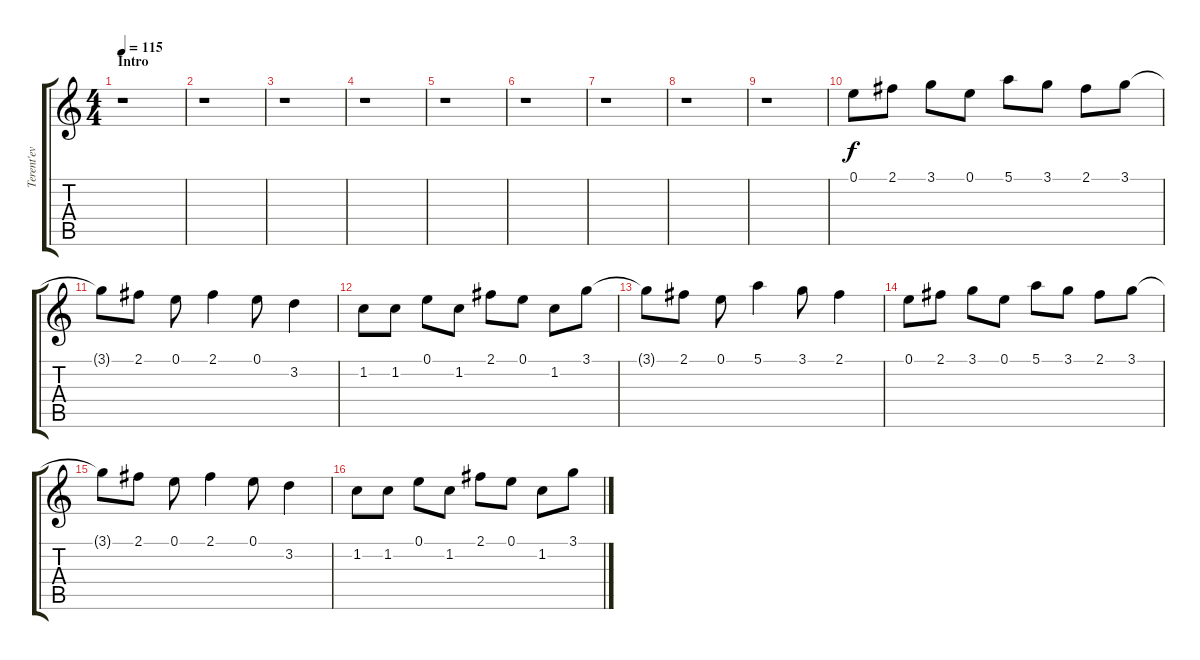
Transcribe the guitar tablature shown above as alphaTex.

\track ("Terent'ev" "Terent'ev") {instrument distortionguitar}
\staff {score tabs}
\tuning (E4 B3 G3 D3 A2 E2) {hide}
\ts (4 4)
\section ("" "Intro ")
\tempo 115
\clef g2
\ks c
r.1{dy f instrument distortionguitar} |
r.1 |
r.1 |
r.1 |
r.1 |
r.1 |
r.1 |
r.1 |
r.1 |
0.1.8{volume 13 balance 10 instrument overdrivenguitar} 2.1.8 3.1.8 0.1.8 5.1.8 3.1.8 2.1.8 3.1.8 |
3.1{t}.8 2.1.8 0.1.8 2.1.4 0.1.8 3.2.4 |
1.2.8 1.2.8 0.1.8 1.2.8 2.1.8 0.1.8 1.2.8 3.1.8 |
3.1{t}.8 2.1.8 0.1.8 5.1.4 3.1.8 2.1.4 |
0.1.8 2.1.8 3.1.8 0.1.8 5.1.8 3.1.8 2.1.8 3.1.8 |
3.1{t}.8 2.1.8 0.1.8 2.1.4 0.1.8 3.2.4 |
1.2.8 1.2.8 0.1.8 1.2.8 2.1.8 0.1.8 1.2.8 3.1.8
